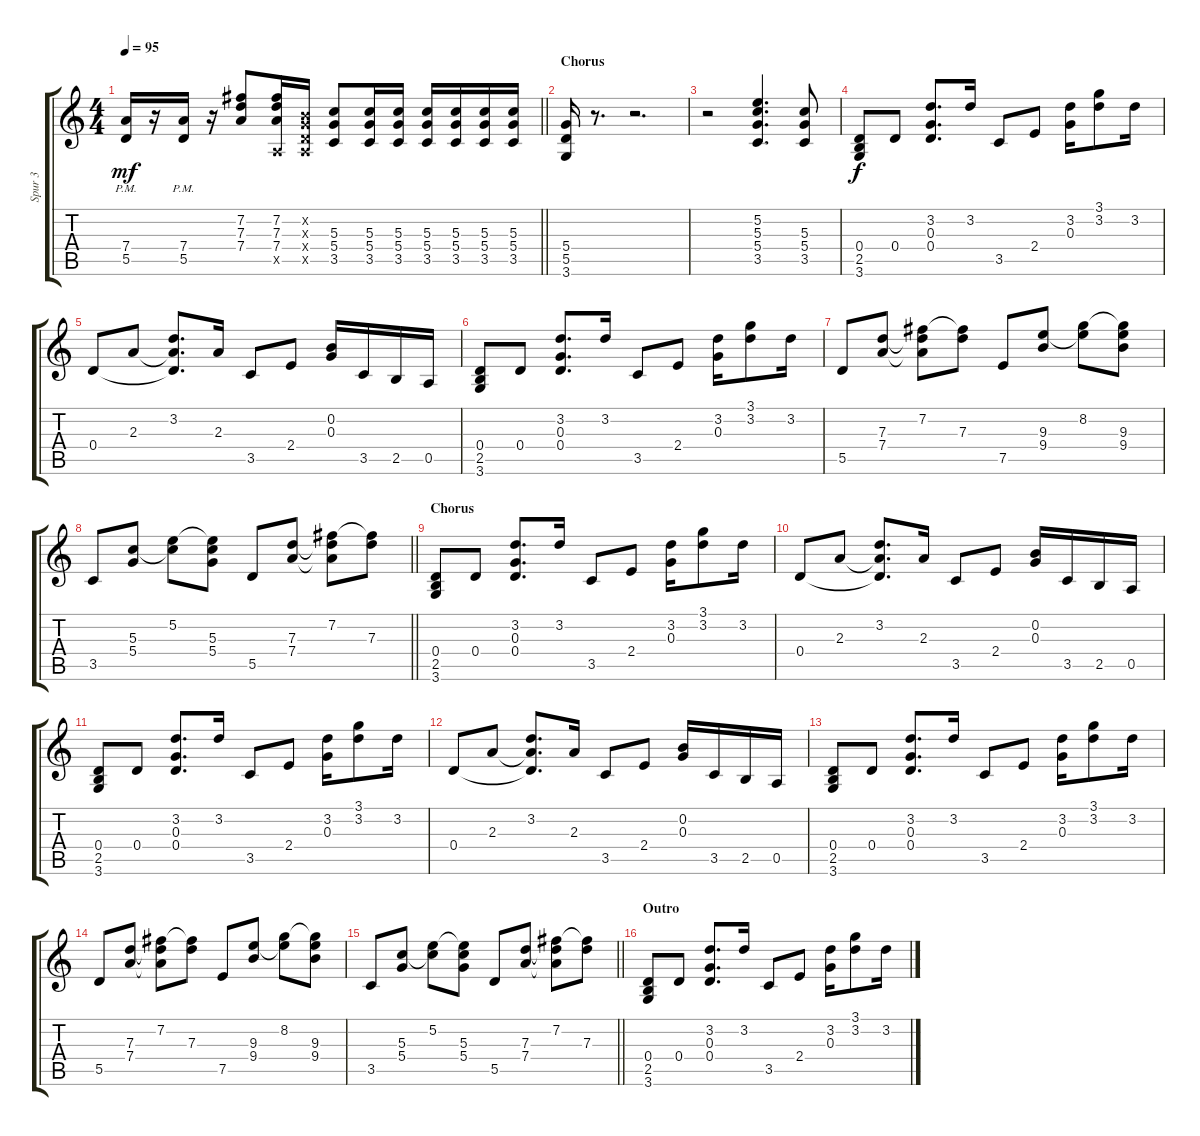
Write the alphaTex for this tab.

\track ("Spur 3" "Spur 3") {instrument overdrivenguitar}
\staff {score tabs}
\tuning (E4 B3 G3 D3 A2 E2) {hide}
\ts (4 4)
\tempo 95
\clef g2
\barLineRight lightlight
\ks c
(7.4{pm} 5.5{pm}).16{dy mf} r.16 (7.4{pm} 5.5{pm}).16 r.16 (7.2 7.3 7.4).8 (7.2 7.3 7.4 0.5{x}).16 (0.2{x} 0.3{x} 0.4{x} 0.5{x}).16 (5.3 5.4 3.5).8 (5.3 5.4 3.5).16 (5.3 5.4 3.5).16 (5.3 5.4 3.5).16 (5.3 5.4 3.5).16 (5.3 5.4 3.5).16 (5.3 5.4 3.5).16 |
\section ("" "Chorus")
(5.4 5.5 3.6).16 r.8{d} r.2{d} |
r.2 (5.2 5.3 5.4 3.5).4{d} (5.3 5.4 3.5).8 |
(0.4 2.5 3.6).8{dy f} 0.4.8 (3.2 0.3 0.4).8{d} 3.2.16 3.5.8 2.4.8 (3.2 0.3).16 (3.1 3.2).8 3.2.16 |
0.4.8 2.3.8 (3.2 2.3{t} 0.4{t}).8{d} 2.3.16 3.5.8 2.4.8 (0.2 0.3).16 3.5.16 2.5.16 0.5.16 |
(0.4 2.5 3.6).8 0.4.8 (3.2 0.3 0.4).8{d} 3.2.16 3.5.8 2.4.8 (3.2 0.3).16 (3.1 3.2).8 3.2.16 |
5.5.8 (7.3 7.4).8 (7.2 7.3{t} 7.4{t}).8 (7.2{t} 7.3).8 7.5.8 (9.3 9.4).8 (8.2 9.3{t}).8 (8.2{t} 9.3 9.4).8 |
\barLineRight lightlight
3.5.8 (5.3 5.4).8 (5.2 5.3{t}).8 (5.2{t} 5.3 5.4).8 5.5.8 (7.3 7.4).8 (7.2 7.3{t} 7.4{t}).8 (7.2{t} 7.3).8 |
\section ("" "Chorus")
(0.4 2.5 3.6).8 0.4.8 (3.2 0.3 0.4).8{d} 3.2.16 3.5.8 2.4.8 (3.2 0.3).16 (3.1 3.2).8 3.2.16 |
0.4.8 2.3.8 (3.2 2.3{t} 0.4{t}).8{d} 2.3.16 3.5.8 2.4.8 (0.2 0.3).16 3.5.16 2.5.16 0.5.16 |
(0.4 2.5 3.6).8 0.4.8 (3.2 0.3 0.4).8{d} 3.2.16 3.5.8 2.4.8 (3.2 0.3).16 (3.1 3.2).8 3.2.16 |
0.4.8 2.3.8 (3.2 2.3{t} 0.4{t}).8{d} 2.3.16 3.5.8 2.4.8 (0.2 0.3).16 3.5.16 2.5.16 0.5.16 |
(0.4 2.5 3.6).8 0.4.8 (3.2 0.3 0.4).8{d} 3.2.16 3.5.8 2.4.8 (3.2 0.3).16 (3.1 3.2).8 3.2.16 |
5.5.8 (7.3 7.4).8 (7.2 7.3{t} 7.4{t}).8 (7.2{t} 7.3).8 7.5.8 (9.3 9.4).8 (8.2 9.3{t}).8 (8.2{t} 9.3 9.4).8 |
\barLineRight lightlight
3.5.8 (5.3 5.4).8 (5.2 5.3{t}).8 (5.2{t} 5.3 5.4).8 5.5.8 (7.3 7.4).8 (7.2 7.3{t} 7.4{t}).8 (7.2{t} 7.3).8 |
\section ("" "Outro")
(0.4 2.5 3.6).8 0.4.8 (3.2 0.3 0.4).8{d} 3.2.16 3.5.8 2.4.8 (3.2 0.3).16 (3.1 3.2).8 3.2.16
